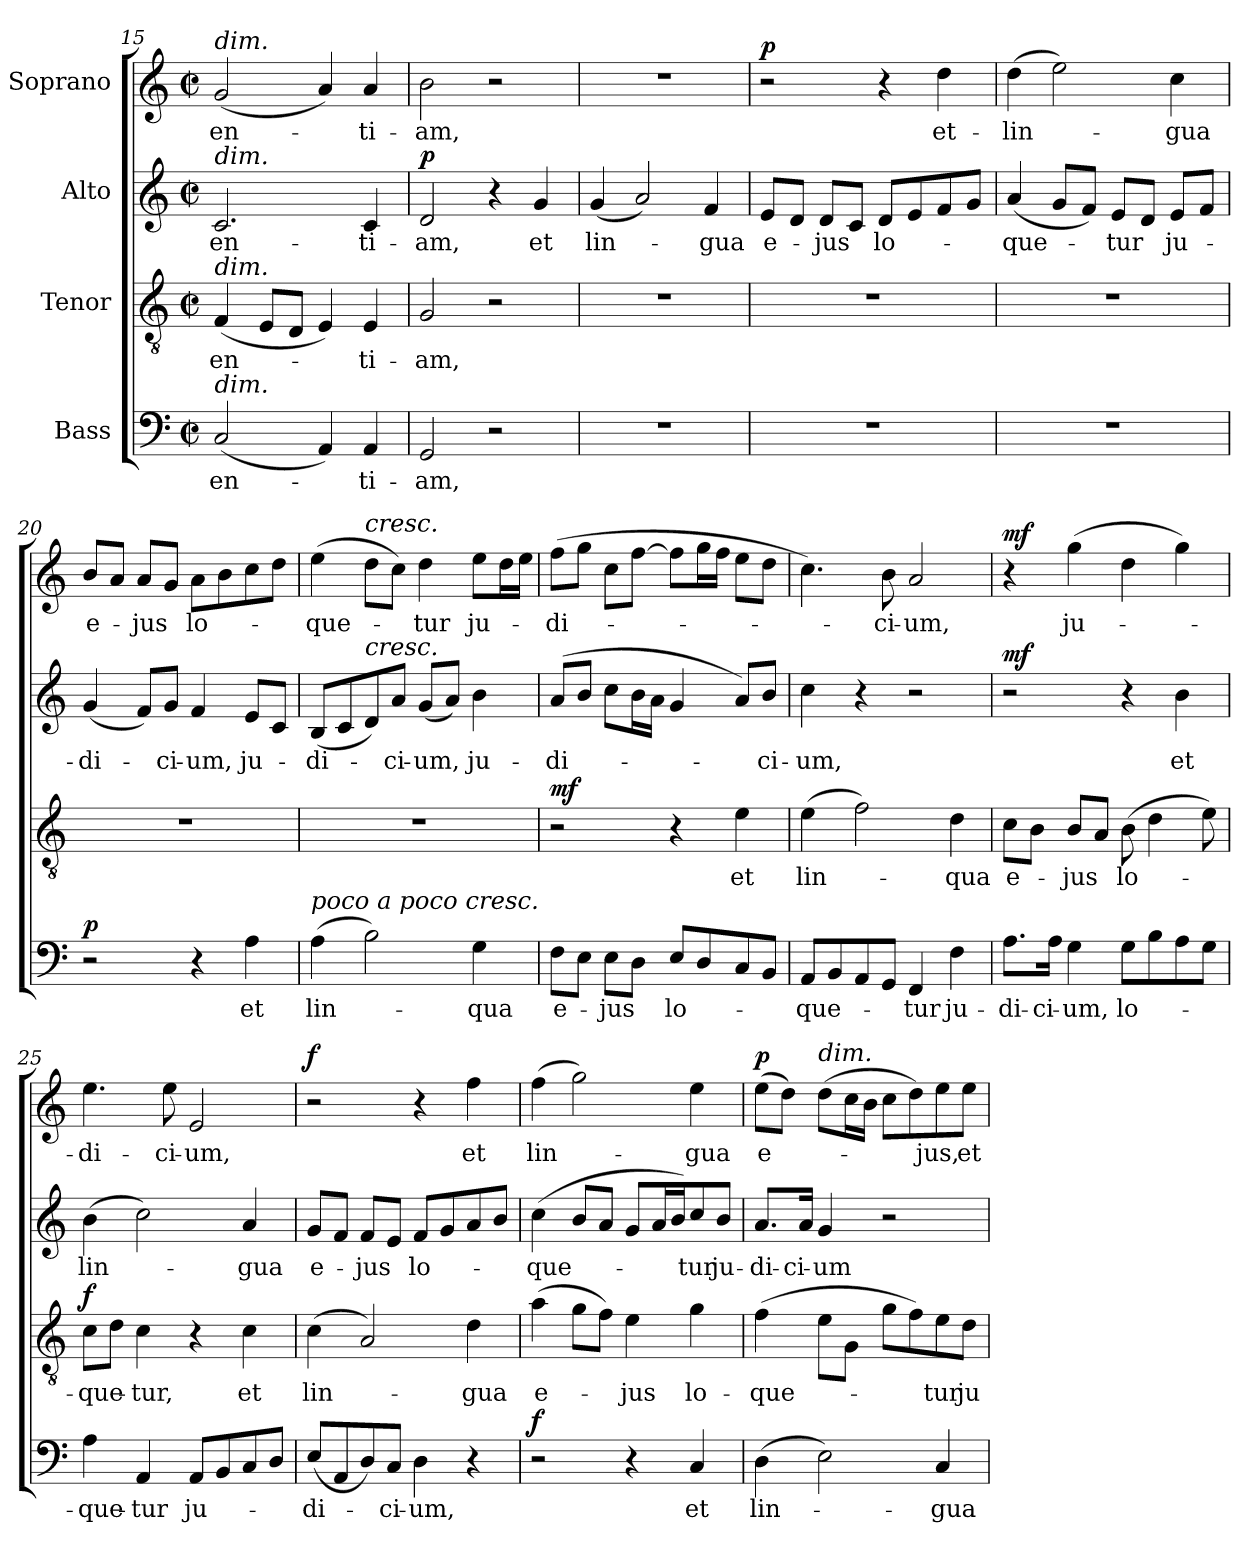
**kern	**text	**dynam	**kern	**text	**dynam	**kern	**text	**dynam	**kern	**text	**dynam
*part4	*part4	*part4	*part3	*part3	*part3	*part2	*part2	*part2	*part1	*part1	*part1
*staff4	*staff4	*staff4	*staff3	*staff3	*staff3	*staff2	*staff2	*staff2	*staff1	*staff1	*staff1
*I"Bass	*	*	*I"Tenor	*	*	*I"Alto	*	*	*I"Soprano	*	*
*clefF4	*	*	*clefGv2	*	*	*clefG2	*	*	*clefG2	*	*
*k[]	*	*	*k[]	*	*	*k[]	*	*	*k[]	*	*
*M2/2	*	*	*M2/2	*	*	*M2/2	*	*	*M2/2	*	*
*met(c|)	*	*	*met(c|)	*	*	*met(c|)	*	*	*met(c|)	*	*
=15	=15	=15	=15	=15	=15	=15	=15	=15	=15	=15	=15
!	!	!	!	!	!	!	!	!	!LO:TX:a:i:t=dim.	!	!
!	!	!	!	!	!	!LO:TX:a:i:t=dim.	!	!	!	!	!
!	!	!	!LO:TX:a:i:t=dim.	!	!	!	!	!	!	!	!
!LO:TX:a:i:t=dim.	!	!	!	!	!	!	!	!	!	!	!
!	!LO:LY:b	!	!	!LO:LY:b	!	!	!LO:LY:b	!	!	!LO:LY:b	!
(<2C/	-en-	.	(<4F/	-en-	.	2.c/	-en-	.	(<2g/	-en-	.
.	.	.	8E/L	.	.	.	.	.	.	.	.
.	.	.	8D/J	.	.	.	.	.	.	.	.
4AA/)	.	.	4E/)	.	.	.	.	.	4a/)	.	.
!	!LO:LY:b	!	!	!LO:LY:b	!	!	!LO:LY:b	!	!	!LO:LY:b	!
4AA/	-ti-	.	4E/	-ti-	.	4c/	-ti-	.	4a/	-ti-	.
=16	=16	=16	=16	=16	=16	=16	=16	=16	=16	=16	=16
!	!LO:LY:b	!	!	!LO:LY:b	!	!	!LO:LY:b	!LO:DY:a	!	!LO:LY:b	!
2GG/	-am,	.	2G/	-am,	.	2d/	-am,	p	2b\	-am,	.
2r	.	.	2r	.	.	4r	.	.	2r	.	.
!	!	!	!	!	!	!	!LO:LY:b	!	!	!	!
.	.	.	.	.	.	4g/	et	.	.	.	.
=17	=17	=17	=17	=17	=17	=17	=17	=17	=17	=17	=17
!	!	!	!	!	!	!	!LO:LY:b	!	!	!	!
1r	.	.	1r	.	.	(<4g/	lin-	.	1r	.	.
.	.	.	.	.	.	2a/)	.	.	.	.	.
!	!	!	!	!	!	!	!LO:LY:b	!	!	!	!
.	.	.	.	.	.	4f/	-gua	.	.	.	.
=18	=18	=18	=18	=18	=18	=18	=18	=18	=18	=18	=18
!	!	!	!	!	!	!	!LO:LY:b	!	!	!	!LO:DY:a
1r	.	.	1r	.	.	8e/L	e-	.	2r	.	p
.	.	.	.	.	.	8d/J	.	.	.	.	.
!	!	!	!	!	!	!	!LO:LY:b	!	!	!	!
.	.	.	.	.	.	8d/L	-jus	.	.	.	.
.	.	.	.	.	.	8c/J	.	.	.	.	.
!	!	!	!	!	!	!	!LO:LY:b	!	!	!	!
.	.	.	.	.	.	8d/L	lo-	.	4r	.	.
.	.	.	.	.	.	8e/	.	.	.	.	.
!	!	!	!	!	!	!	!	!	!	!LO:LY:b	!
.	.	.	.	.	.	8f/	.	.	4dd\	et-	.
.	.	.	.	.	.	8g/J	.	.	.	.	.
!!LO:PB:g=z
=19	=19	=19	=19	=19	=19	=19	=19	=19	=19	=19	=19
!	!	!	!	!	!	!	!LO:LY:b	!	!	!LO:LY:b	!
1r	.	.	1r	.	.	(<4a/	-que-	.	(>4dd\	-lin-	.
.	.	.	.	.	.	8g/L	.	.	2ee\)	.	.
.	.	.	.	.	.	8f/J)	.	.	.	.	.
!	!	!	!	!	!	!	!LO:LY:b	!	!	!	!
.	.	.	.	.	.	8e/L	-tur	.	.	.	.
.	.	.	.	.	.	8d/J	.	.	.	.	.
!	!	!	!	!	!	!	!LO:LY:b	!	!	!LO:LY:b	!
.	.	.	.	.	.	8e/L	ju-	.	4cc\	-gua	.
.	.	.	.	.	.	8f/J	.	.	.	.	.
=20	=20	=20	=20	=20	=20	=20	=20	=20	=20	=20	=20
!	!	!LO:DY:a	!	!	!	!	!LO:LY:b	!	!	!LO:LY:b	!
2r	.	p	1r	.	.	(<4g/	-di-	.	8b/L	e-	.
.	.	.	.	.	.	.	.	.	8a/J	.	.
!	!	!	!	!	!	!	!	!	!	!LO:LY:b	!
.	.	.	.	.	.	8f/L)	.	.	8a/L	-jus	.
!	!	!	!	!	!	!	!LO:LY:b	!	!	!	!
.	.	.	.	.	.	8g/J	-ci-	.	8g/J	.	.
!	!	!	!	!	!	!	!LO:LY:b	!	!	!LO:LY:b	!
4r	.	.	.	.	.	4f/	-um,	.	8a\L	lo-	.
.	.	.	.	.	.	.	.	.	8b\	.	.
!	!LO:LY:b	!	!	!	!	!	!LO:LY:b	!	!	!	!
4A\	et	.	.	.	.	8e/L	ju-	.	8cc\	.	.
.	.	.	.	.	.	8c/J	.	.	8dd\J	.	.
=21	=21	=21	=21	=21	=21	=21	=21	=21	=21	=21	=21
!LO:TX:a:i:t=poco a poco cresc.	!	!	!	!	!	!	!	!	!	!	!
!	!LO:LY:b	!	!	!	!	!	!LO:LY:b	!	!	!LO:LY:b	!
(>4A\	lin-	.	1r	.	.	(<8B/L	-di-	.	(>4ee\	-que-	.
.	.	.	.	.	.	8c/	.	.	.	.	.
!	!	!	!	!	!	!	!	!	!LO:TX:a:i:t=cresc.	!	!
!	!	!	!	!	!	!LO:TX:a:i:t=cresc.	!	!	!	!	!
2B\)	.	.	.	.	.	8d/)	.	.	8dd\L	.	.
!	!	!	!	!	!	!	!LO:LY:b	!	!	!	!
.	.	.	.	.	.	8a/J	-ci-	.	8cc\J)	.	.
!	!	!	!	!	!	!	!LO:LY:b	!	!	!LO:LY:b	!
.	.	.	.	.	.	(<8g/L	-um,	.	4dd\	-tur	.
.	.	.	.	.	.	8a/J)	.	.	.	.	.
!	!LO:LY:b	!	!	!	!	!	!LO:LY:b	!	!	!LO:LY:b	!
4G\	-qua	.	.	.	.	4b\	ju-	.	8ee\L	ju-	.
.	.	.	.	.	.	.	.	.	16dd\L	.	.
.	.	.	.	.	.	.	.	.	16ee\JJ	.	.
=22	=22	=22	=22	=22	=22	=22	=22	=22	=22	=22	=22
!	!LO:LY:b	!	!	!	!LO:DY:a	!	!LO:LY:b	!	!	!LO:LY:b	!
8F\L	e-	.	2r	.	mf	(>8a/L	-di-	.	(>8ff\L	-di-	.
8E\J	.	.	.	.	.	8b/J	.	.	8gg\J	.	.
!	!LO:LY:b	!	!	!	!	!	!	!	!	!	!
8E\L	-jus	.	.	.	.	8cc\L	.	.	8cc\L	.	.
8D\J	.	.	.	.	.	16b\L	.	.	[8ff\J	.	.
.	.	.	.	.	.	16a\JJ	.	.	.	.	.
!	!LO:LY:b	!	!	!	!	!	!	!	!	!	!
8E/L	lo-	.	4r	.	.	4g/	.	.	8ff\L]	.	.
8D/	.	.	.	.	.	.	.	.	16gg\L	.	.
.	.	.	.	.	.	.	.	.	16ff\JJ	.	.
!	!	!	!	!LO:LY:b	!	!	!	!	!	!	!
8C/	.	.	4e\	et	.	8a/L)	.	.	8ee\L	.	.
!	!	!	!	!	!	!	!LO:LY:b	!	!	!	!
8BB/J	.	.	.	.	.	8b/J	-ci-	.	8dd\J	.	.
=23	=23	=23	=23	=23	=23	=23	=23	=23	=23	=23	=23
!	!LO:LY:b	!	!	!LO:LY:b	!	!	!LO:LY:b	!	!	!	!
8AA/L	-que-	.	(>4e\	lin-	.	4cc\	-um,	.	4.cc\)	.	.
8BB/	.	.	.	.	.	.	.	.	.	.	.
8AA/	.	.	2f\)	.	.	4r	.	.	.	.	.
!	!	!	!	!	!	!	!	!	!	!LO:LY:b	!
8GG/J	.	.	.	.	.	.	.	.	8b\	-ci-	.
!	!LO:LY:b	!	!	!	!	!	!	!	!	!LO:LY:b	!
4FF/	-tur	.	.	.	.	2r	.	.	2a/	-um,	.
!	!LO:LY:b	!	!	!LO:LY:b	!	!	!	!	!	!	!
4F\	ju-	.	4d\	-qua	.	.	.	.	.	.	.
=24	=24	=24	=24	=24	=24	=24	=24	=24	=24	=24	=24
!	!LO:LY:b	!	!	!LO:LY:b	!	!	!	!LO:DY:a	!	!	!LO:DY:a
8.A\L	-di-	.	8c\L	e-	.	2r	.	mf	4r	.	mf
.	.	.	8B\J	.	.	.	.	.	.	.	.
!	!LO:LY:b	!	!	!	!	!	!	!	!	!	!
16A\Jk	-ci-	.	.	.	.	.	.	.	.	.	.
!	!LO:LY:b	!	!	!LO:LY:b	!	!	!	!	!	!LO:LY:b	!
4G\	-um,	.	8B/L	-jus	.	.	.	.	(>4gg\	ju-	.
.	.	.	8A/J	.	.	.	.	.	.	.	.
!	!LO:LY:b	!	!	!LO:LY:b	!	!	!	!	!	!	!
8G\L	lo-	.	(>8B\	lo-	.	4r	.	.	4dd\	.	.
8B\	.	.	4d\	.	.	.	.	.	.	.	.
!	!	!	!	!	!	!	!LO:LY:b	!	!	!	!
8A\	.	.	.	.	.	4b\	et	.	4gg\)	.	.
8G\J	.	.	8e\)	.	.	.	.	.	.	.	.
!!LO:LB:g=z
=25	=25	=25	=25	=25	=25	=25	=25	=25	=25	=25	=25
!	!LO:LY:b	!	!	!LO:LY:b	!LO:DY:a	!	!LO:LY:b	!	!	!LO:LY:b	!
4A\	-que-	.	8c\L	-que-	f	(>4b\	lin-	.	4.ee\	-di-	.
.	.	.	8d\J	.	.	.	.	.	.	.	.
!	!LO:LY:b	!	!	!LO:LY:b	!	!	!	!	!	!	!
4AA/	-tur	.	4c\	-tur,	.	2cc\)	.	.	.	.	.
!	!	!	!	!	!	!	!	!	!	!LO:LY:b	!
.	.	.	.	.	.	.	.	.	8ee\	-ci-	.
!	!LO:LY:b	!	!	!	!	!	!	!	!	!LO:LY:b	!
8AA/L	ju-	.	4r	.	.	.	.	.	2e/	-um,	.
8BB/	.	.	.	.	.	.	.	.	.	.	.
!	!	!	!	!LO:LY:b	!	!	!LO:LY:b	!	!	!	!
8C/	.	.	4c\	et	.	4a/	-gua	.	.	.	.
8D/J	.	.	.	.	.	.	.	.	.	.	.
=26	=26	=26	=26	=26	=26	=26	=26	=26	=26	=26	=26
!	!LO:LY:b	!	!	!LO:LY:b	!	!	!LO:LY:b	!	!	!	!LO:DY:a
(<8E/L	-di-	.	(>4c\	lin-	.	8g/L	e-	.	2r	.	f
8AA/	.	.	.	.	.	8f/J	.	.	.	.	.
!	!	!	!	!	!	!	!LO:LY:b	!	!	!	!
8D/)	.	.	2A/)	.	.	8f/L	-jus	.	.	.	.
!	!LO:LY:b	!	!	!	!	!	!	!	!	!	!
8C/J	-ci-	.	.	.	.	8e/J	.	.	.	.	.
!	!LO:LY:b	!	!	!	!	!	!LO:LY:b	!	!	!	!
4D\	-um,	.	.	.	.	8f/L	lo-	.	4r	.	.
.	.	.	.	.	.	8g/	.	.	.	.	.
!	!	!	!	!LO:LY:b	!	!	!	!	!	!LO:LY:b	!
4r	.	.	4d\	-gua	.	8a/	.	.	4ff\	et	.
.	.	.	.	.	.	8b/J	.	.	.	.	.
=27	=27	=27	=27	=27	=27	=27	=27	=27	=27	=27	=27
!	!	!LO:DY:a	!	!LO:LY:b	!	!	!LO:LY:b	!	!	!LO:LY:b	!
2r	.	f	(>4a\	e-	.	(>4cc\	-que-	.	(>4ff\	lin-	.
.	.	.	8g\L	.	.	8b/L	.	.	2gg\)	.	.
.	.	.	8f\J)	.	.	8a/J	.	.	.	.	.
!	!	!	!	!LO:LY:b	!	!	!	!	!	!	!
4r	.	.	4e\	-jus	.	8g/L	.	.	.	.	.
.	.	.	.	.	.	16a/L	.	.	.	.	.
.	.	.	.	.	.	16b/J)	.	.	.	.	.
!	!LO:LY:b	!	!	!LO:LY:b	!	!	!LO:LY:b	!	!	!LO:LY:b	!
4C/	et	.	4g\	lo-	.	8cc/	-tur	.	4ee\	-gua	.
!	!	!	!	!	!	!	!LO:LY:b	!	!	!	!
.	.	.	.	.	.	8b/J	ju-	.	.	.	.
=28	=28	=28	=28	=28	=28	=28	=28	=28	=28	=28	=28
!	!LO:LY:b	!	!	!LO:LY:b	!	!	!LO:LY:b	!	!	!LO:LY:b	!LO:DY:a
(>4D\	lin-	.	(>4f\	-que-	.	8.a/L	-di-	.	(>8ee\L	e-	p
.	.	.	.	.	.	.	.	.	8dd\J)	.	.
!	!	!	!	!	!	!	!LO:LY:b	!	!	!	!
.	.	.	.	.	.	16a/Jk	-ci-	.	.	.	.
!	!	!	!	!	!	!	!	!	!LO:TX:a:i:t=dim.	!	!
!	!	!	!	!	!	!	!LO:LY:b	!	!	!	!
2E\)	.	.	8e\L	.	.	4g/	-um	.	(>8dd\L	.	.
.	.	.	8G\J	.	.	.	.	.	16cc\L	.	.
.	.	.	.	.	.	.	.	.	16b\JJ	.	.
.	.	.	8g\L	.	.	2r	.	.	8cc\L	.	.
.	.	.	8f\)	.	.	.	.	.	8dd\)	.	.
!	!LO:LY:b	!	!	!LO:LY:b	!	!	!	!	!	!LO:LY:b	!
4C/	-gua	.	8e\	-tur	.	.	.	.	8ee\	-jus,	.
!	!	!	!	!LO:LY:b	!	!	!	!	!	!LO:LY:b	!
.	.	.	8d\J	ju-	.	.	.	.	8ee\J	et	.
=	=	=	=	=	=	=	=	=	=	=	=
*-	*-	*-	*-	*-	*-	*-	*-	*-	*-	*-	*-
